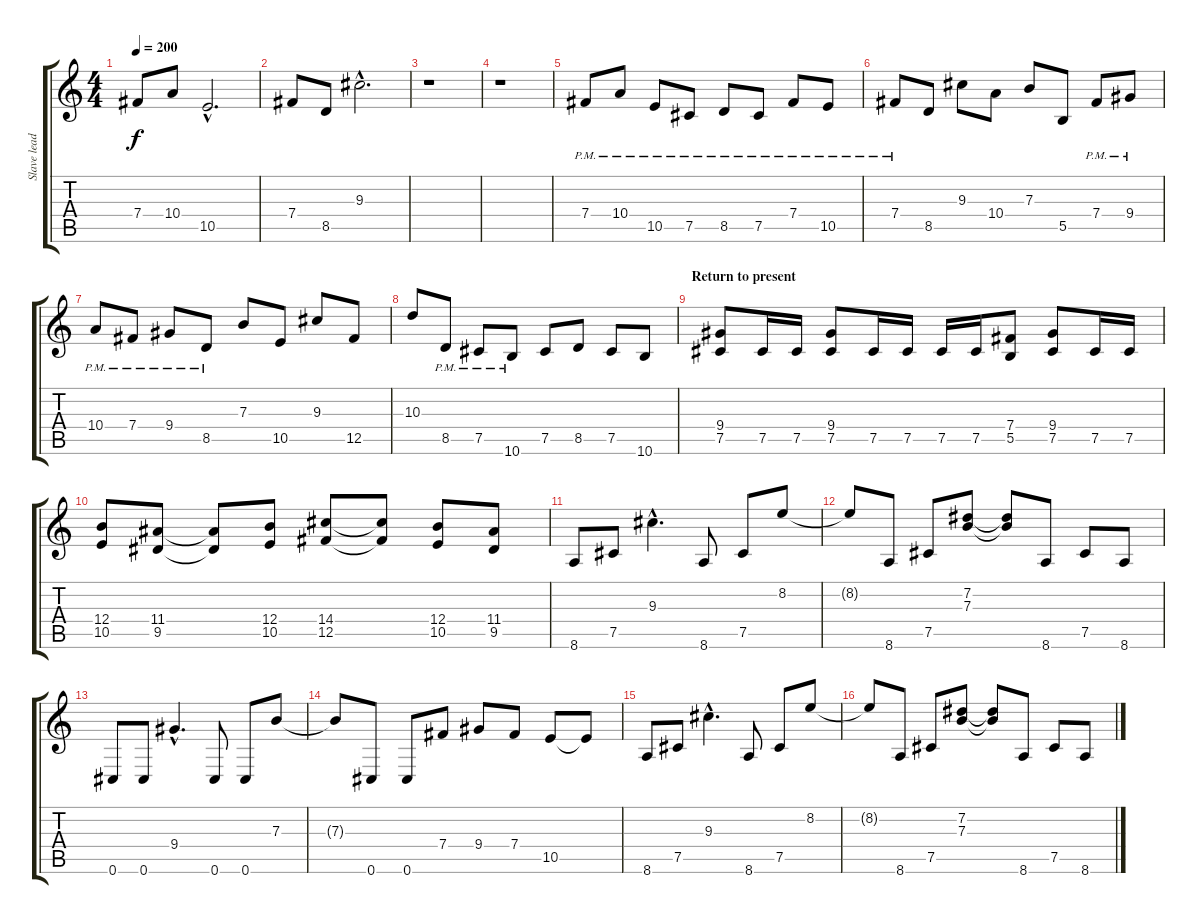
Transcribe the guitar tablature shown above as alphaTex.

\track ("Slave lead guitar(fred)" "Slave lead") {instrument distortionguitar}
\staff {score tabs}
\tuning (Db4 Ab3 E3 B2 Gb2 Db2) {hide}
\ts (4 4)
\tempo 200
\clef g2
\ks c
7.4.8{dy f} 10.4.8 10.5{hac}.2{d} |
7.4.8 8.5.8 9.3{hac}.2{d} |
r.1 |
r.1 |
7.4{pm}.8 10.4{pm}.8 10.5{pm}.8 7.5{pm}.8 8.5{pm}.8 7.5{pm}.8 7.4{pm}.8 10.5{pm}.8 |
7.4{pm}.8 8.5.8 9.3.8 10.4.8 7.3.8 5.5.8 7.4{pm}.8 9.4{pm}.8 |
10.4{pm}.8 7.4{pm}.8 9.4{pm}.8 8.5{pm}.8 7.3.8 10.5.8 9.3.8 12.5.8 |
10.3.8 8.5{pm}.8 7.5{pm}.8 10.6{pm}.8 7.5.8 8.5.8 7.5.8 10.6.8 |
\section ("" "Return to present")
(9.4 7.5).8 7.5.16 7.5.16 (9.4 7.5).8 7.5.16 7.5.16 7.5.16 7.5.16 (7.4 5.5).8 (9.4 7.5).8 7.5.16 7.5.16 |
(12.4 10.5).8 (11.4 9.5).8 (11.4{t} 9.5{t}).8 (12.4 10.5).8 (14.4 12.5).8 (14.4{t} 12.5{t}).8 (12.4 10.5).8 (11.4 9.5).8 |
8.6.8 7.5.8 9.3{hac}.4{d} 8.6.8 7.5.8 8.2.8 |
8.2{t}.8 8.6.8 7.5.8 (7.2 7.3).8 (7.2{t} 7.3{t}).8 8.6.8 7.5.8 8.6.8 |
0.6.8 0.6.8 9.4{hac}.4{d} 0.6.8 0.6.8 7.3.8 |
7.3{t}.8 0.6.8 0.6.8 7.4.8 9.4.8 7.4.8 10.5.8 10.5{t}.8 |
8.6.8 7.5.8 9.3{hac}.4{d} 8.6.8 7.5.8 8.2.8 |
8.2{t}.8 8.6.8 7.5.8 (7.2 7.3).8 (7.2{t} 7.3{t}).8 8.6.8 7.5.8 8.6.8
